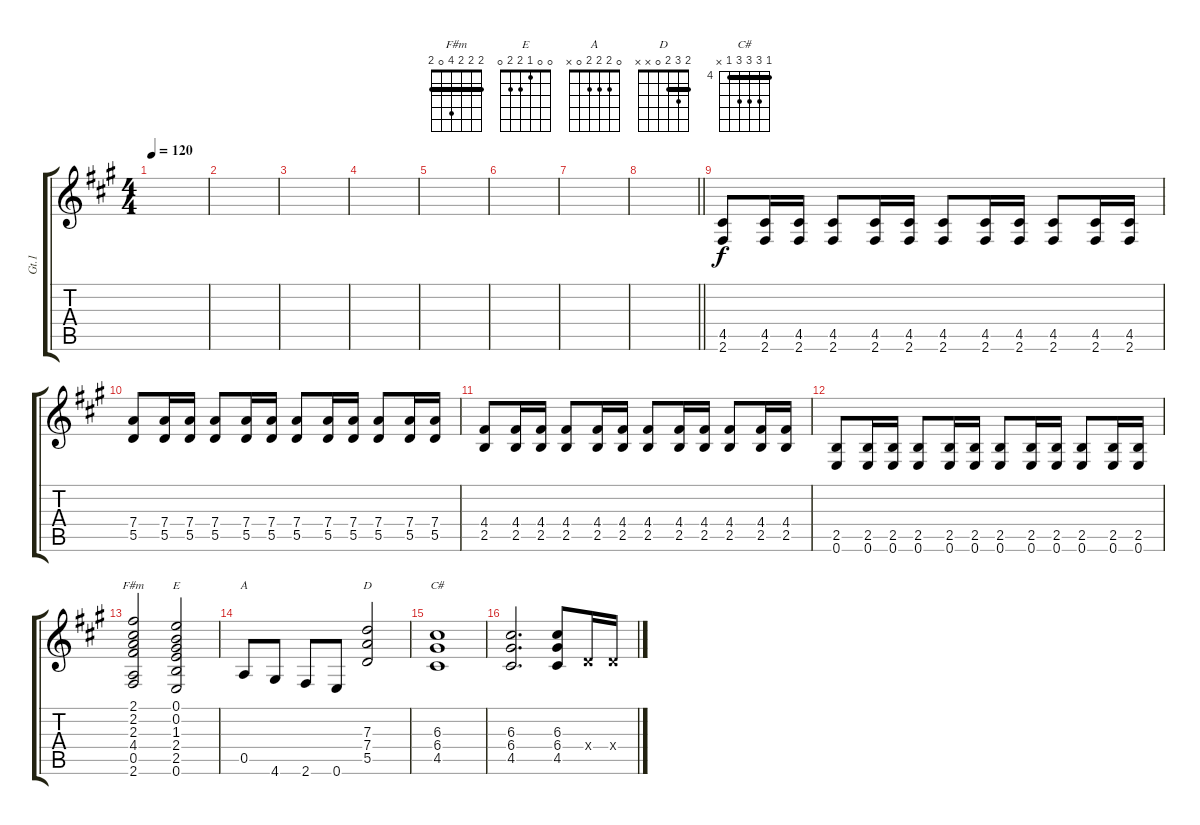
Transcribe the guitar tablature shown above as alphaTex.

\track ("Gt.1" "Gt.1") {instrument distortionguitar}
\staff {score tabs}
\tuning (E4 B3 G3 D3 A2 E2) {hide}
\chord ("F#m" 2 2 2 4 0 2) {barre 2}
\chord ("E" 0 0 1 2 2 0)
\chord ("A" 0 2 2 2 0 x)
\chord ("D" 2 3 2 0 x x) {barre 2}
\chord ("C#" 4 6 6 6 4 x) {firstfret 4 barre 4}
\ts (4 4)
\tempo 120
\clef g2
\ks a
|
|
|
|
|
|
|
\barLineRight lightlight
|
(4.5 2.6).8 (4.5 2.6).16 (4.5 2.6).16 (4.5 2.6).8 (4.5 2.6).16 (4.5 2.6).16 (4.5 2.6).8 (4.5 2.6).16 (4.5 2.6).16 (4.5 2.6).8 (4.5 2.6).16 (4.5 2.6).16 |
(7.4 5.5).8 (7.4 5.5).16 (7.4 5.5).16 (7.4 5.5).8 (7.4 5.5).16{txt ""} (7.4 5.5).16 (7.4 5.5).8 (7.4 5.5).16 (7.4 5.5).16 (7.4 5.5).8 (7.4 5.5).16 (7.4 5.5).16 |
(4.4 2.5).8 (4.4 2.5).16 (4.4 2.5).16 (4.4 2.5).8 (4.4 2.5).16 (4.4 2.5).16 (4.4 2.5).8 (4.4 2.5).16 (4.4 2.5).16 (4.4 2.5).8 (4.4 2.5).16 (4.4 2.5).16 |
(2.5 0.6).8 (2.5 0.6).16 (2.5 0.6).16 (2.5 0.6).8 (2.5 0.6).16 (2.5 0.6).16 (2.5 0.6).8 (2.5 0.6).16 (2.5 0.6).16 (2.5 0.6).8 (2.5 0.6).16 (2.5 0.6).16 |
(2.1 2.2 2.3 4.4 0.5 2.6).2{ch "F#m"} (0.1 0.2 1.3 2.4 2.5 0.6).2{ch "E"} |
0.5.8{ch "A"} 4.6.8 2.6.8 0.6.8 (7.3 7.4 5.5).2{ch "D"} |
(6.3 6.4 4.5).1{ch "C#"} |
(6.3 6.4 4.5).2{d} (6.3 6.4 4.5).8 0.4{x}.16 0.4{x}.16
